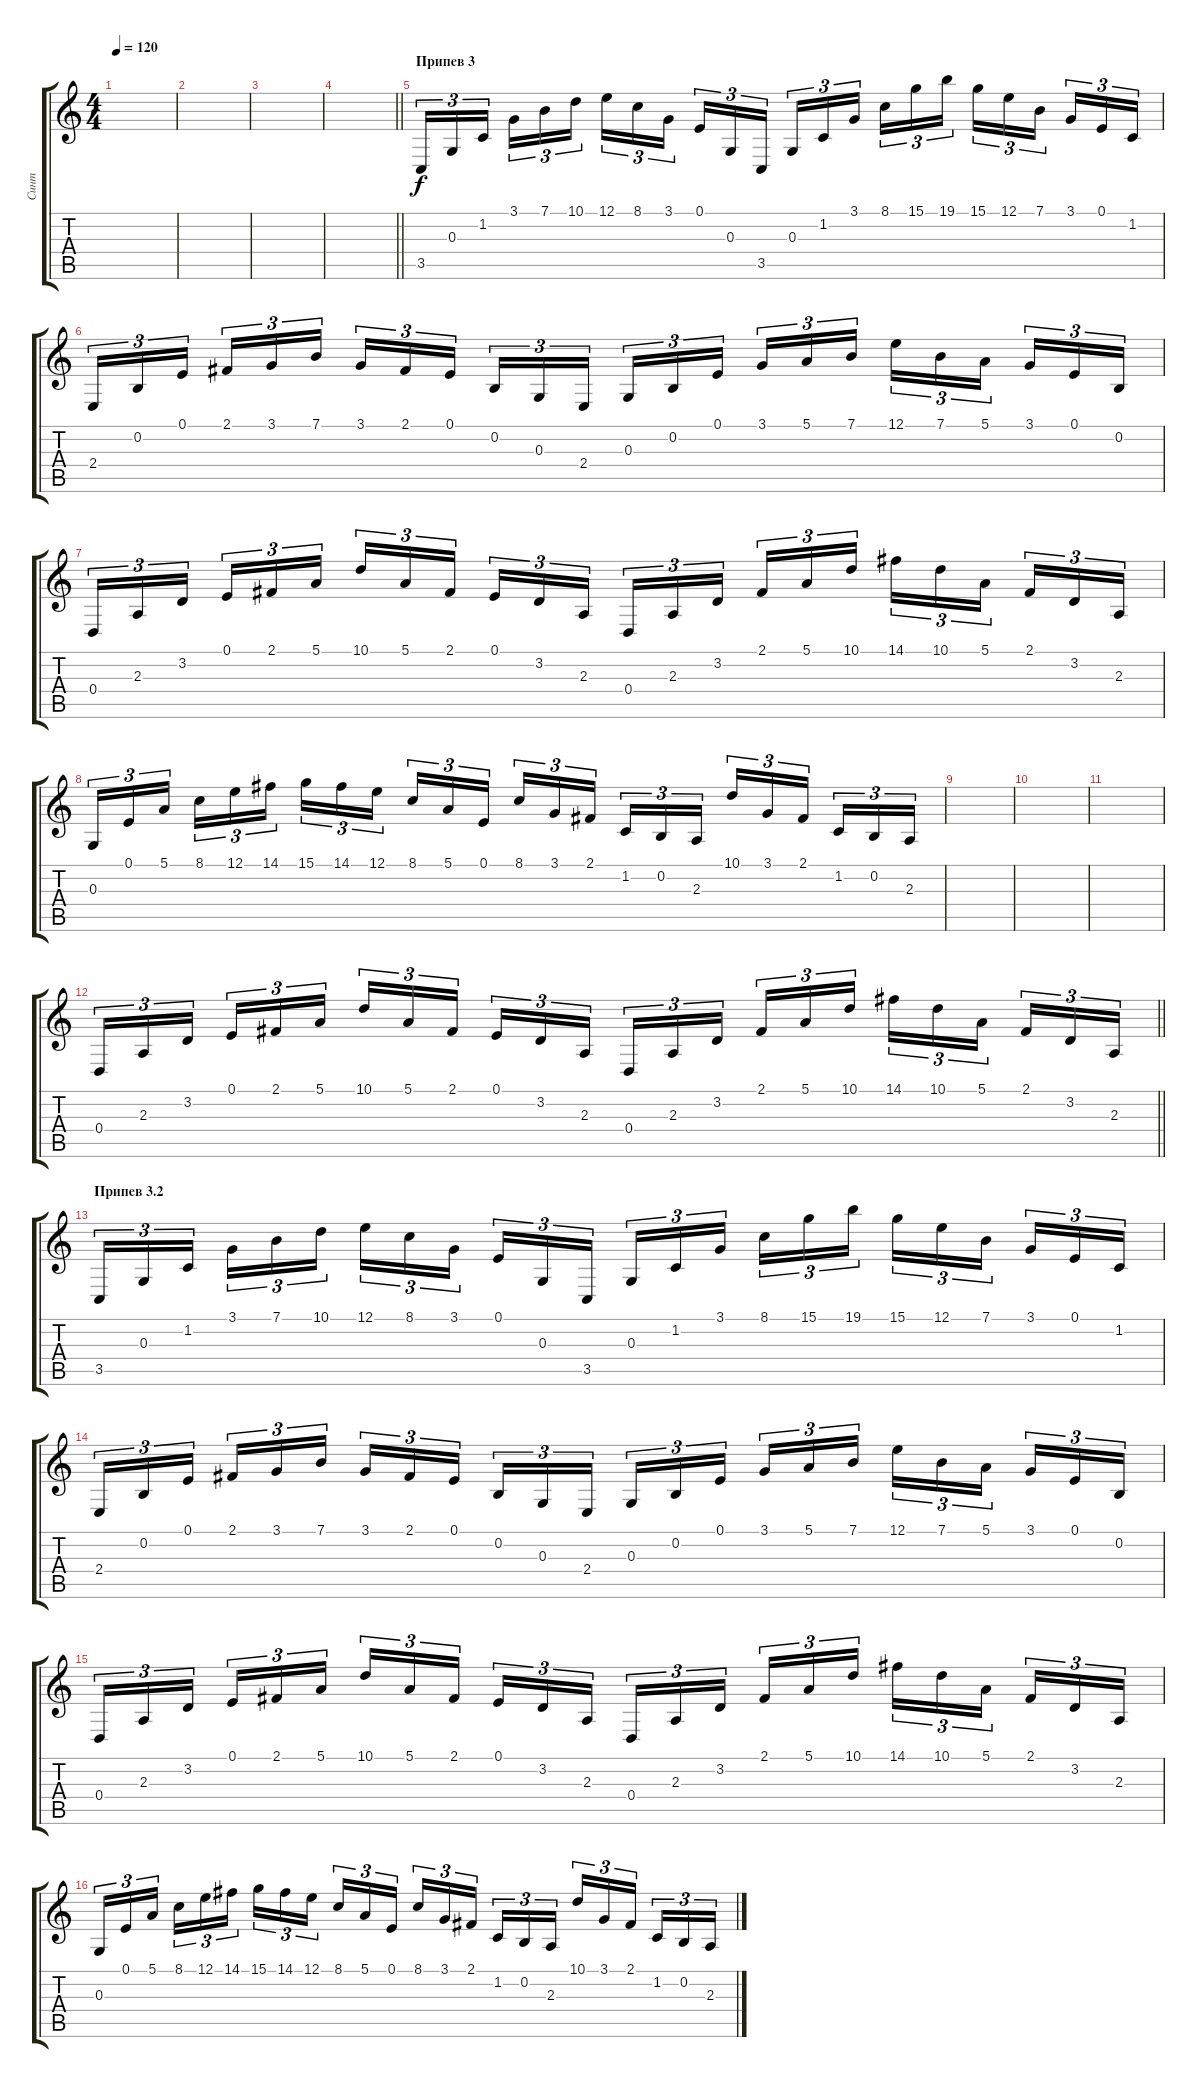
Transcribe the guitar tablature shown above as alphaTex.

\track ("Синт" "Синт") {instrument lead2sawtooth}
\staff {score tabs}
\tuning (E4 B3 G3 D3 A2 E2) {hide}
\ts (4 4)
\tempo 120
\clef g2
\ks c
|
|
|
\barLineRight lightlight
|
\section ("" "Припев 3")
3.5.16{tu (3 2)} 0.3.16{tu (3 2)} 1.2.16{tu (3 2)} 3.1.16{tu (3 2)} 7.1.16{tu (3 2)} 10.1.16{tu (3 2)} 12.1.16{tu (3 2)} 8.1.16{tu (3 2)} 3.1.16{tu (3 2)} 0.1.16{tu (3 2)} 0.3.16{tu (3 2)} 3.5.16{tu (3 2)} 0.3.16{tu (3 2)} 1.2.16{tu (3 2)} 3.1.16{tu (3 2)} 8.1.16{tu (3 2)} 15.1.16{tu (3 2)} 19.1.16{tu (3 2)} 15.1.16{tu (3 2)} 12.1.16{tu (3 2)} 7.1.16{tu (3 2)} 3.1.16{tu (3 2)} 0.1.16{tu (3 2)} 1.2.16{tu (3 2)} |
2.4.16{tu (3 2)} 0.2.16{tu (3 2)} 0.1.16{tu (3 2)} 2.1.16{tu (3 2)} 3.1.16{tu (3 2)} 7.1.16{tu (3 2)} 3.1.16{tu (3 2)} 2.1.16{tu (3 2)} 0.1.16{tu (3 2)} 0.2.16{tu (3 2)} 0.3.16{tu (3 2)} 2.4.16{tu (3 2)} 0.3.16{tu (3 2)} 0.2.16{tu (3 2)} 0.1.16{tu (3 2)} 3.1.16{tu (3 2)} 5.1.16{tu (3 2)} 7.1.16{tu (3 2)} 12.1.16{tu (3 2)} 7.1.16{tu (3 2)} 5.1.16{tu (3 2)} 3.1.16{tu (3 2)} 0.1.16{tu (3 2)} 0.2.16{tu (3 2)} |
0.4.16{tu (3 2)} 2.3.16{tu (3 2)} 3.2.16{tu (3 2)} 0.1.16{tu (3 2)} 2.1.16{tu (3 2)} 5.1.16{tu (3 2)} 10.1.16{tu (3 2)} 5.1.16{tu (3 2)} 2.1.16{tu (3 2)} 0.1.16{tu (3 2)} 3.2.16{tu (3 2)} 2.3.16{tu (3 2)} 0.4.16{tu (3 2)} 2.3.16{tu (3 2)} 3.2.16{tu (3 2)} 2.1.16{tu (3 2)} 5.1.16{tu (3 2)} 10.1.16{tu (3 2)} 14.1.16{tu (3 2)} 10.1.16{tu (3 2)} 5.1.16{tu (3 2)} 2.1.16{tu (3 2)} 3.2.16{tu (3 2)} 2.3.16{tu (3 2)} |
0.3.16{tu (3 2)} 0.1.16{tu (3 2)} 5.1.16{tu (3 2)} 8.1.16{tu (3 2)} 12.1.16{tu (3 2)} 14.1.16{tu (3 2)} 15.1.16{tu (3 2)} 14.1.16{tu (3 2)} 12.1.16{tu (3 2)} 8.1.16{tu (3 2)} 5.1.16{tu (3 2)} 0.1.16{tu (3 2)} 8.1.16{tu (3 2)} 3.1.16{tu (3 2)} 2.1.16{tu (3 2)} 1.2.16{tu (3 2)} 0.2.16{tu (3 2)} 2.3.16{tu (3 2)} 10.1.16{tu (3 2)} 3.1.16{tu (3 2)} 2.1.16{tu (3 2)} 1.2.16{tu (3 2)} 0.2.16{tu (3 2)} 2.3.16{tu (3 2)} |
|
|
|
\barLineRight lightlight
0.4.16{tu (3 2)} 2.3.16{tu (3 2)} 3.2.16{tu (3 2)} 0.1.16{tu (3 2)} 2.1.16{tu (3 2)} 5.1.16{tu (3 2)} 10.1.16{tu (3 2)} 5.1.16{tu (3 2)} 2.1.16{tu (3 2)} 0.1.16{tu (3 2)} 3.2.16{tu (3 2)} 2.3.16{tu (3 2)} 0.4.16{tu (3 2)} 2.3.16{tu (3 2)} 3.2.16{tu (3 2)} 2.1.16{tu (3 2)} 5.1.16{tu (3 2)} 10.1.16{tu (3 2)} 14.1.16{tu (3 2)} 10.1.16{tu (3 2)} 5.1.16{tu (3 2)} 2.1.16{tu (3 2)} 3.2.16{tu (3 2)} 2.3.16{tu (3 2)} |
\section ("" "Припев 3.2")
3.5.16{tu (3 2)} 0.3.16{tu (3 2)} 1.2.16{tu (3 2)} 3.1.16{tu (3 2)} 7.1.16{tu (3 2)} 10.1.16{tu (3 2)} 12.1.16{tu (3 2)} 8.1.16{tu (3 2)} 3.1.16{tu (3 2)} 0.1.16{tu (3 2)} 0.3.16{tu (3 2)} 3.5.16{tu (3 2)} 0.3.16{tu (3 2)} 1.2.16{tu (3 2)} 3.1.16{tu (3 2)} 8.1.16{tu (3 2)} 15.1.16{tu (3 2)} 19.1.16{tu (3 2)} 15.1.16{tu (3 2)} 12.1.16{tu (3 2)} 7.1.16{tu (3 2)} 3.1.16{tu (3 2)} 0.1.16{tu (3 2)} 1.2.16{tu (3 2)} |
2.4.16{tu (3 2)} 0.2.16{tu (3 2)} 0.1.16{tu (3 2)} 2.1.16{tu (3 2)} 3.1.16{tu (3 2)} 7.1.16{tu (3 2)} 3.1.16{tu (3 2)} 2.1.16{tu (3 2)} 0.1.16{tu (3 2)} 0.2.16{tu (3 2)} 0.3.16{tu (3 2)} 2.4.16{tu (3 2)} 0.3.16{tu (3 2)} 0.2.16{tu (3 2)} 0.1.16{tu (3 2)} 3.1.16{tu (3 2)} 5.1.16{tu (3 2)} 7.1.16{tu (3 2)} 12.1.16{tu (3 2)} 7.1.16{tu (3 2)} 5.1.16{tu (3 2)} 3.1.16{tu (3 2)} 0.1.16{tu (3 2)} 0.2.16{tu (3 2)} |
0.4.16{tu (3 2)} 2.3.16{tu (3 2)} 3.2.16{tu (3 2)} 0.1.16{tu (3 2)} 2.1.16{tu (3 2)} 5.1.16{tu (3 2)} 10.1.16{tu (3 2)} 5.1.16{tu (3 2)} 2.1.16{tu (3 2)} 0.1.16{tu (3 2)} 3.2.16{tu (3 2)} 2.3.16{tu (3 2)} 0.4.16{tu (3 2)} 2.3.16{tu (3 2)} 3.2.16{tu (3 2)} 2.1.16{tu (3 2)} 5.1.16{tu (3 2)} 10.1.16{tu (3 2)} 14.1.16{tu (3 2)} 10.1.16{tu (3 2)} 5.1.16{tu (3 2)} 2.1.16{tu (3 2)} 3.2.16{tu (3 2)} 2.3.16{tu (3 2)} |
0.3.16{tu (3 2)} 0.1.16{tu (3 2)} 5.1.16{tu (3 2)} 8.1.16{tu (3 2)} 12.1.16{tu (3 2)} 14.1.16{tu (3 2)} 15.1.16{tu (3 2)} 14.1.16{tu (3 2)} 12.1.16{tu (3 2)} 8.1.16{tu (3 2)} 5.1.16{tu (3 2)} 0.1.16{tu (3 2)} 8.1.16{tu (3 2)} 3.1.16{tu (3 2)} 2.1.16{tu (3 2)} 1.2.16{tu (3 2)} 0.2.16{tu (3 2)} 2.3.16{tu (3 2)} 10.1.16{tu (3 2)} 3.1.16{tu (3 2)} 2.1.16{tu (3 2)} 1.2.16{tu (3 2)} 0.2.16{tu (3 2)} 2.3.16{tu (3 2)}
